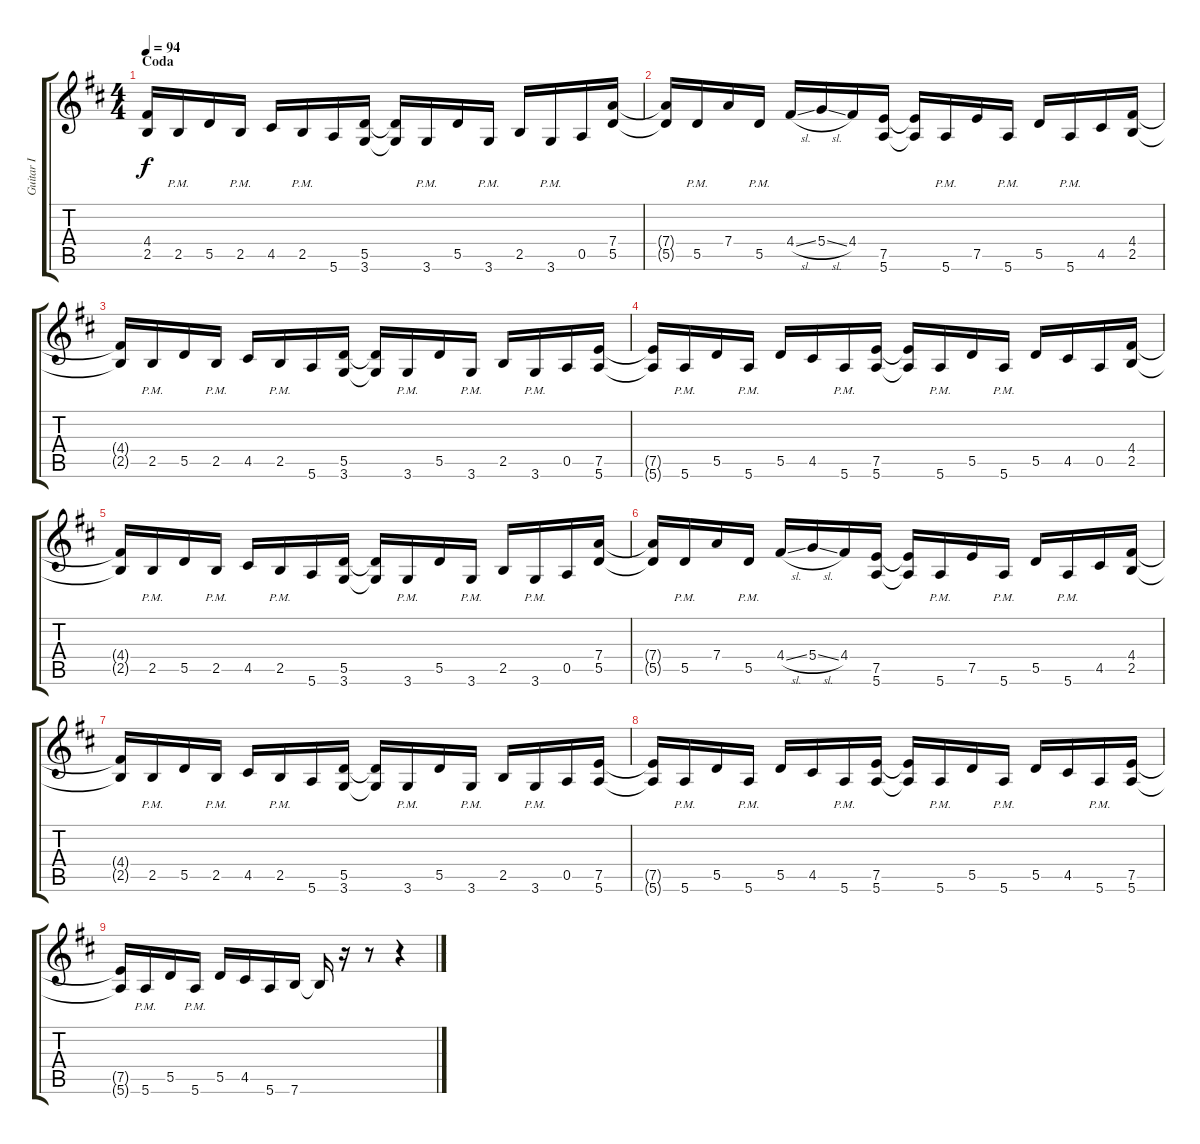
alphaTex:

\track ("Guitar I" "Guitar I") {instrument distortionguitar}
\staff {score tabs}
\tuning (E4 B3 G3 D3 A2 E2) {hide}
\ts (4 4)
\section ("" "Coda")
\tempo 94
\clef g2
\ks bminor
(4.4{t} 2.5{t}).16{dy f} 2.5{pm}.16 5.5.16 2.5{pm}.16 4.5.16 2.5{pm}.16 5.6.16 (5.5 3.6).16 (5.5{t} 3.6{t}).16 3.6{pm}.16 5.5.16 3.6{pm}.16 2.5.16 3.6{pm}.16 0.5.16 (7.4 5.5).16 |
(7.4{t} 5.5{t}).16 5.5{pm}.16 7.4.16 5.5{pm}.16 4.4{sl}.16 5.4{sl}.16 4.4.16 (7.5 5.6).16 (7.5{t} 5.6{t}).16 5.6{pm}.16 7.5.16 5.6{pm}.16 5.5.16 5.6{pm}.16 4.5.16 (4.4 2.5).16 |
(4.4{t} 2.5{t}).16 2.5{pm}.16 5.5.16 2.5{pm}.16 4.5.16 2.5{pm}.16 5.6.16 (5.5 3.6).16 (5.5{t} 3.6{t}).16 3.6{pm}.16 5.5.16 3.6{pm}.16 2.5.16 3.6{pm}.16 0.5.16 (7.5 5.6).16 |
(7.5{t} 5.6{t}).16 5.6{pm}.16 5.5.16 5.6{pm}.16 5.5.16 4.5.16 5.6{pm}.16 (7.5 5.6).16 (7.5{t} 5.6{t}).16 5.6{pm}.16 5.5.16 5.6{pm}.16 5.5.16 4.5.16 0.5.16 (4.4 2.5).16 |
(4.4{t} 2.5{t}).16 2.5{pm}.16 5.5.16 2.5{pm}.16 4.5.16 2.5{pm}.16 5.6.16 (5.5 3.6).16 (5.5{t} 3.6{t}).16 3.6{pm}.16 5.5.16 3.6{pm}.16 2.5.16 3.6{pm}.16 0.5.16 (7.4 5.5).16 |
(7.4{t} 5.5{t}).16 5.5{pm}.16 7.4.16 5.5{pm}.16 4.4{sl}.16 5.4{sl}.16 4.4.16 (7.5 5.6).16 (7.5{t} 5.6{t}).16 5.6{pm}.16 7.5.16 5.6{pm}.16 5.5.16 5.6{pm}.16 4.5.16 (4.4 2.5).16 |
(4.4{t} 2.5{t}).16 2.5{pm}.16 5.5.16 2.5{pm}.16 4.5.16 2.5{pm}.16 5.6.16 (5.5 3.6).16 (5.5{t} 3.6{t}).16 3.6{pm}.16 5.5.16 3.6{pm}.16 2.5.16 3.6{pm}.16 0.5.16 (7.5 5.6).16 |
(7.5{t} 5.6{t}).16 5.6{pm}.16 5.5.16 5.6{pm}.16 5.5.16 4.5.16 5.6{pm}.16 (7.5 5.6).16 (7.5{t} 5.6{t}).16 5.6{pm}.16 5.5.16 5.6{pm}.16 5.5.16 4.5.16 5.6{pm}.16 (7.5 5.6).16 |
(7.5{t} 5.6{t}).16 5.6{pm}.16 5.5.16 5.6{pm}.16 5.5.16 4.5.16 5.6.16 7.6.16 7.6{t}.16 r.16 r.8 r.4
